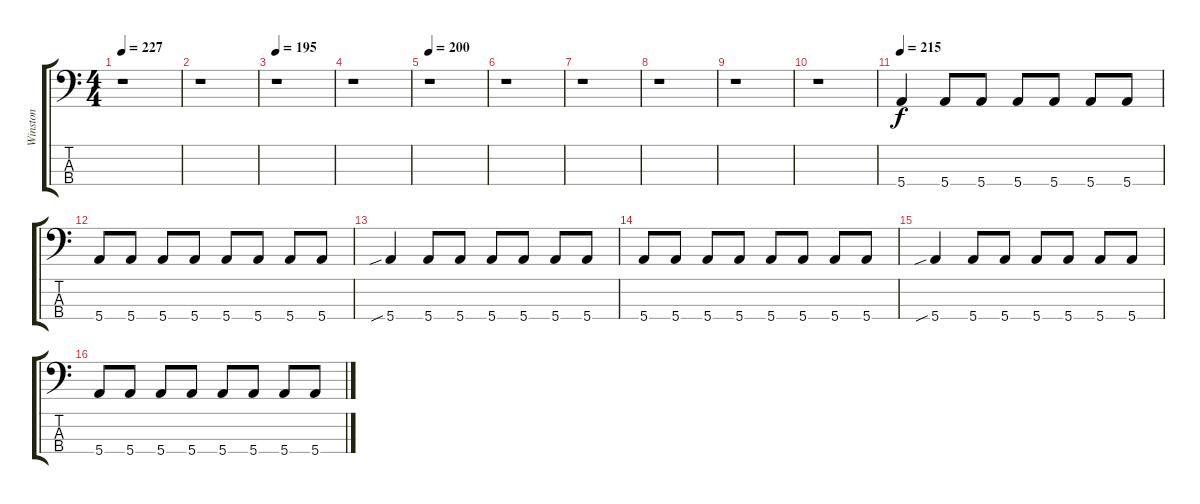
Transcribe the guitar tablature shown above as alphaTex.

\track ("Winston" "Winston") {instrument electricbasspick}
\staff {score tabs}
\tuning (G2 D2 A1 E1) {hide}
\ts (4 4)
\tempo 227
\tempo 190
\tempo 227
\clef f4
\ks c
r.1{dy f instrument electricbasspick} |
r.1 |
\tempo 195
r.1 |
r.1 |
\tempo 200
r.1 |
r.1 |
r.1 |
r.1 |
r.1 |
r.1 |
\tempo 215
5.4.4 5.4.8 5.4.8 5.4.8 5.4.8 5.4.8 5.4.8 |
5.4.8 5.4.8 5.4.8 5.4.8 5.4.8 5.4.8 5.4.8 5.4.8 |
5.4{sib}.4 5.4.8 5.4.8 5.4.8 5.4.8 5.4.8 5.4.8 |
5.4.8 5.4.8 5.4.8 5.4.8 5.4.8 5.4.8 5.4.8 5.4.8 |
5.4{sib}.4 5.4.8 5.4.8 5.4.8 5.4.8 5.4.8 5.4.8 |
5.4.8 5.4.8 5.4.8 5.4.8 5.4.8 5.4.8 5.4.8 5.4.8
